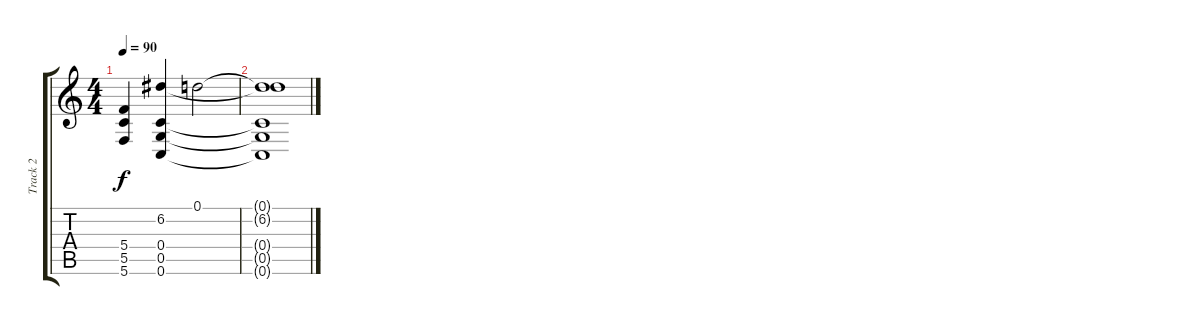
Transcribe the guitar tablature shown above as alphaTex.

\track ("Track 2" "Track 2") {instrument distortionguitar}
\staff {score tabs}
\tuning (D4 A3 F3 C3 G2 C2) {hide}
\ts (4 4)
\tempo 90
\clef g2
\ks c
(5.4{t} 5.5{t} 5.6{t}).4{dy f} (6.2 0.4 0.5 0.6).4 0.1.2 |
(0.1{t} 6.2{t} 0.4{t} 0.5{t} 0.6{t}).1
